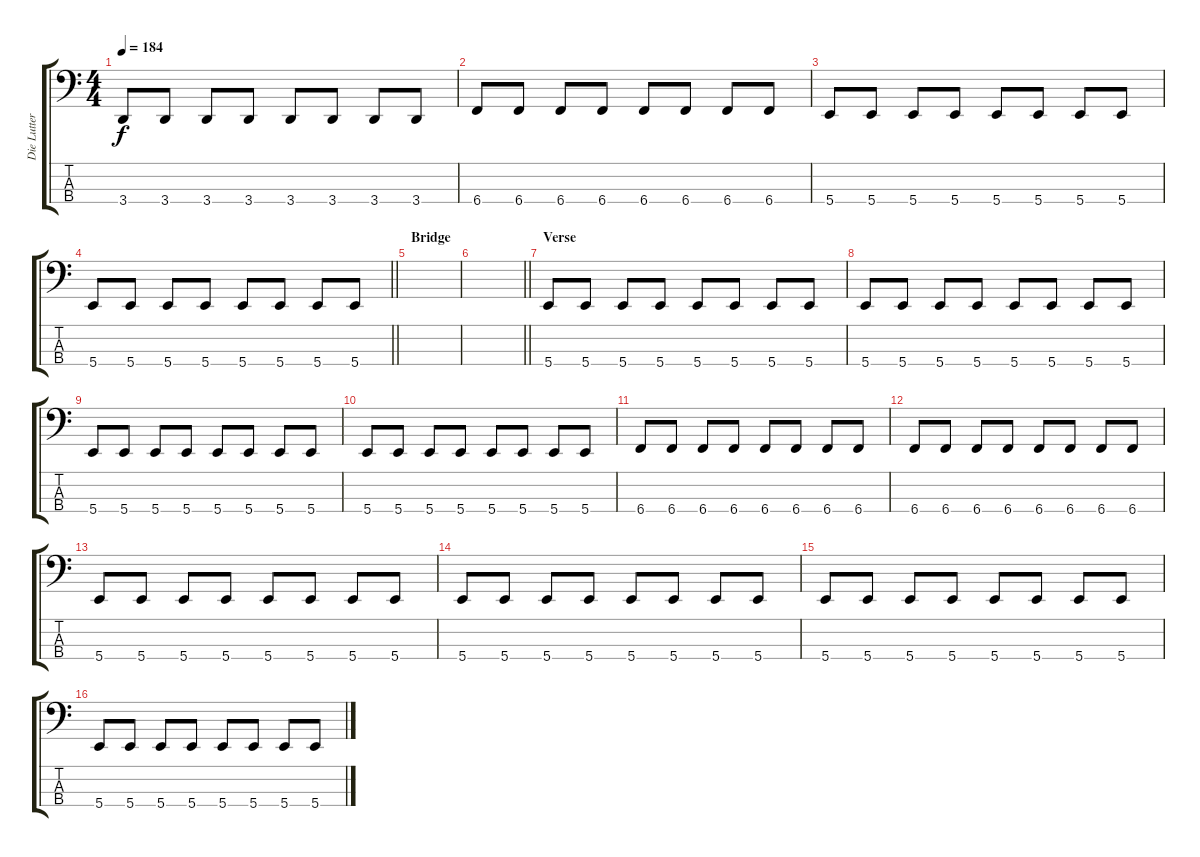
\track ("Die Lutter" "Die Lutter") {instrument electricbasspick}
\staff {score tabs}
\tuning (D2 A1 E1 B0) {hide}
\ts (4 4)
\tempo 184
\clef f4
\ks c
3.4.8{dy f} 3.4.8 3.4.8 3.4.8 3.4.8 3.4.8 3.4.8 3.4.8 |
6.4.8 6.4.8 6.4.8 6.4.8 6.4.8 6.4.8 6.4.8 6.4.8 |
5.4.8 5.4.8 5.4.8 5.4.8 5.4.8 5.4.8 5.4.8 5.4.8 |
\barLineRight lightlight
5.4.8 5.4.8 5.4.8 5.4.8 5.4.8 5.4.8 5.4.8 5.4.8 |
\section ("" "Bridge")
|
\barLineRight lightlight
|
\section ("" "Verse")
5.4.8 5.4.8 5.4.8 5.4.8 5.4.8 5.4.8 5.4.8 5.4.8 |
5.4.8 5.4.8 5.4.8 5.4.8 5.4.8 5.4.8 5.4.8 5.4.8 |
5.4.8 5.4.8 5.4.8 5.4.8 5.4.8 5.4.8 5.4.8 5.4.8 |
5.4.8 5.4.8 5.4.8 5.4.8 5.4.8 5.4.8 5.4.8 5.4.8 |
6.4.8 6.4.8 6.4.8 6.4.8 6.4.8 6.4.8 6.4.8 6.4.8 |
6.4.8 6.4.8 6.4.8 6.4.8 6.4.8 6.4.8 6.4.8 6.4.8 |
5.4.8 5.4.8 5.4.8 5.4.8 5.4.8 5.4.8 5.4.8 5.4.8 |
5.4.8 5.4.8 5.4.8 5.4.8 5.4.8 5.4.8 5.4.8 5.4.8 |
5.4.8 5.4.8 5.4.8 5.4.8 5.4.8 5.4.8 5.4.8 5.4.8 |
5.4.8 5.4.8 5.4.8 5.4.8 5.4.8 5.4.8 5.4.8 5.4.8
